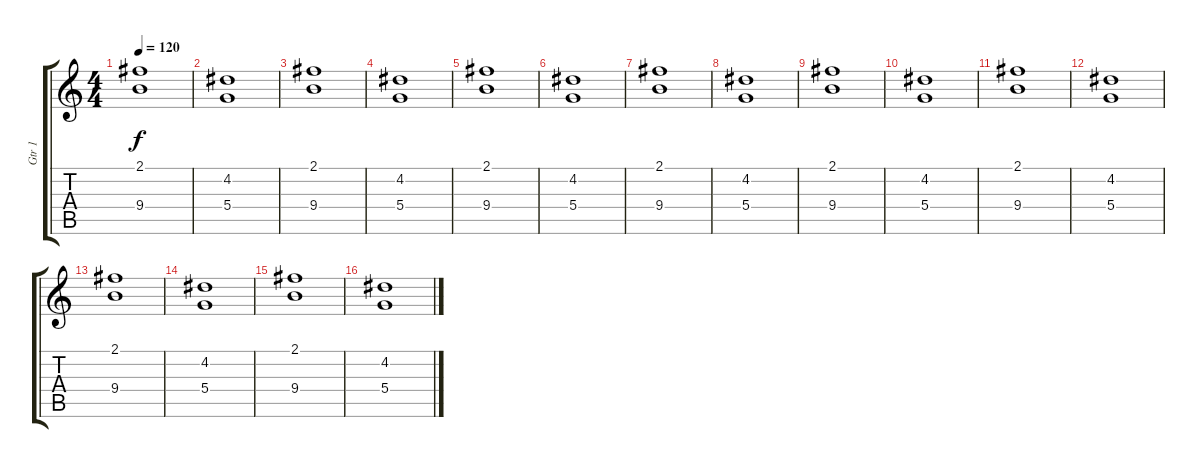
\track ("Gtr 1" "Gtr 1") {instrument electricguitarjazz}
\staff {score tabs}
\tuning (E4 B3 G3 D3 A2 E2) {hide}
\ts (4 4)
\tempo 120
\clef g2
\ks c
(2.1 9.4).1{dy f} |
(4.2 5.4).1 |
(2.1 9.4).1 |
(4.2 5.4).1 |
(2.1 9.4).1 |
(4.2 5.4).1 |
(2.1 9.4).1 |
(4.2 5.4).1 |
(2.1 9.4).1 |
(4.2 5.4).1 |
(2.1 9.4).1 |
(4.2 5.4).1 |
(2.1 9.4).1 |
(4.2 5.4).1 |
(2.1 9.4).1 |
(4.2 5.4).1
